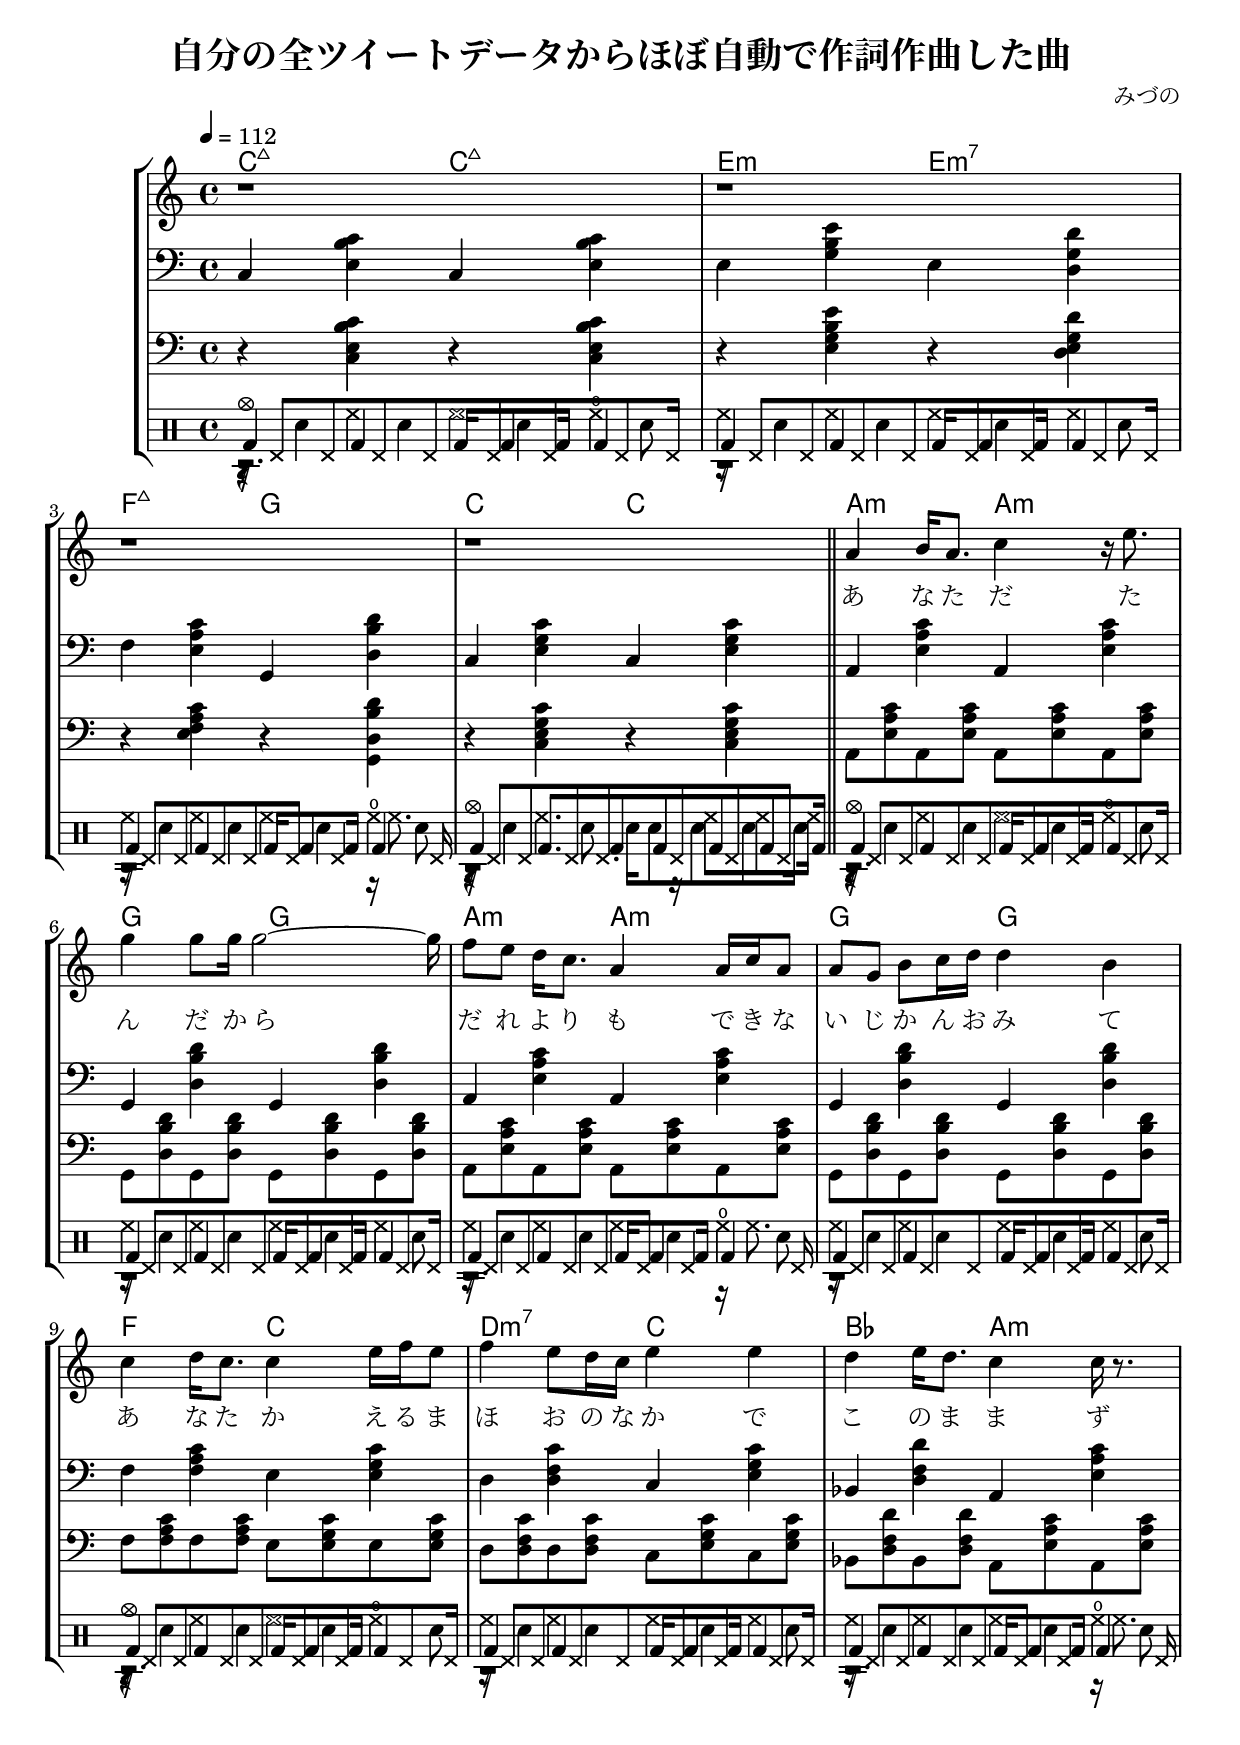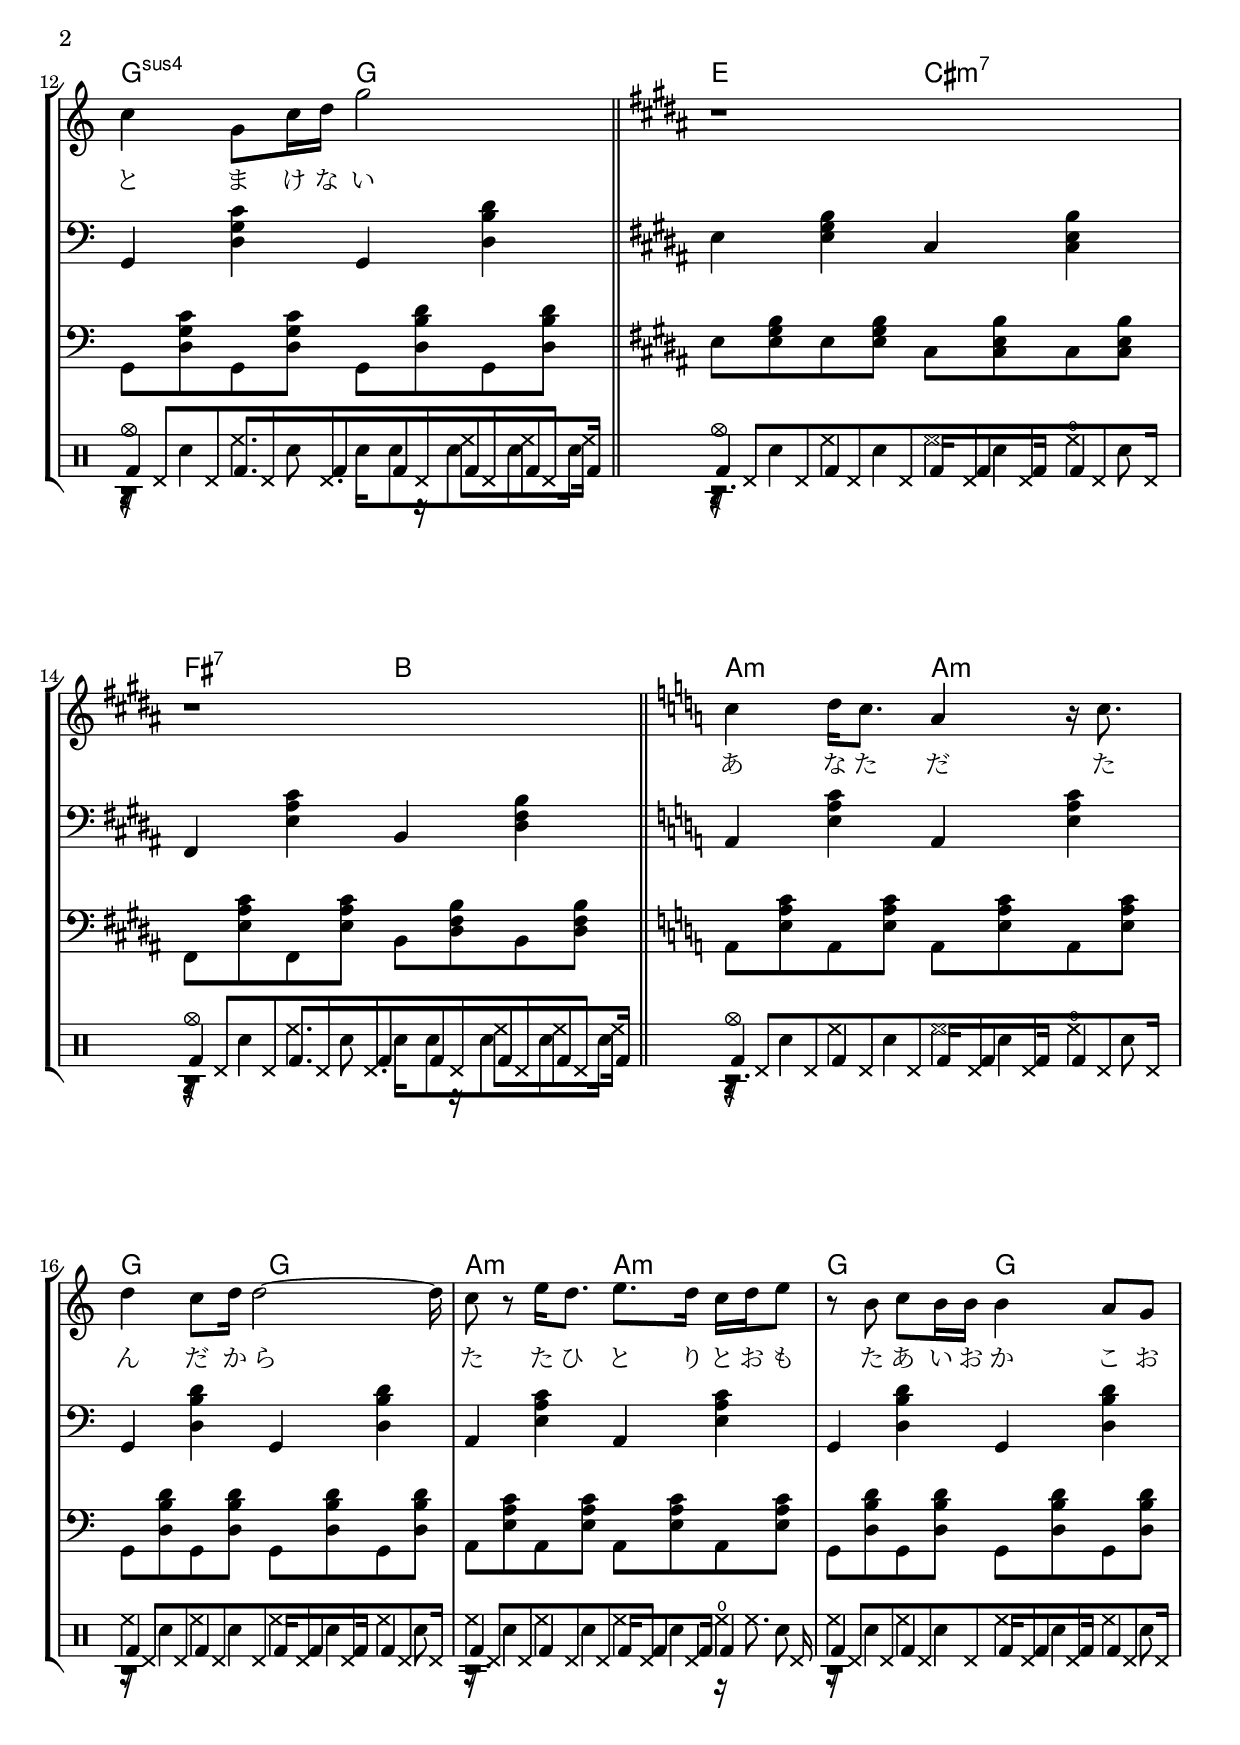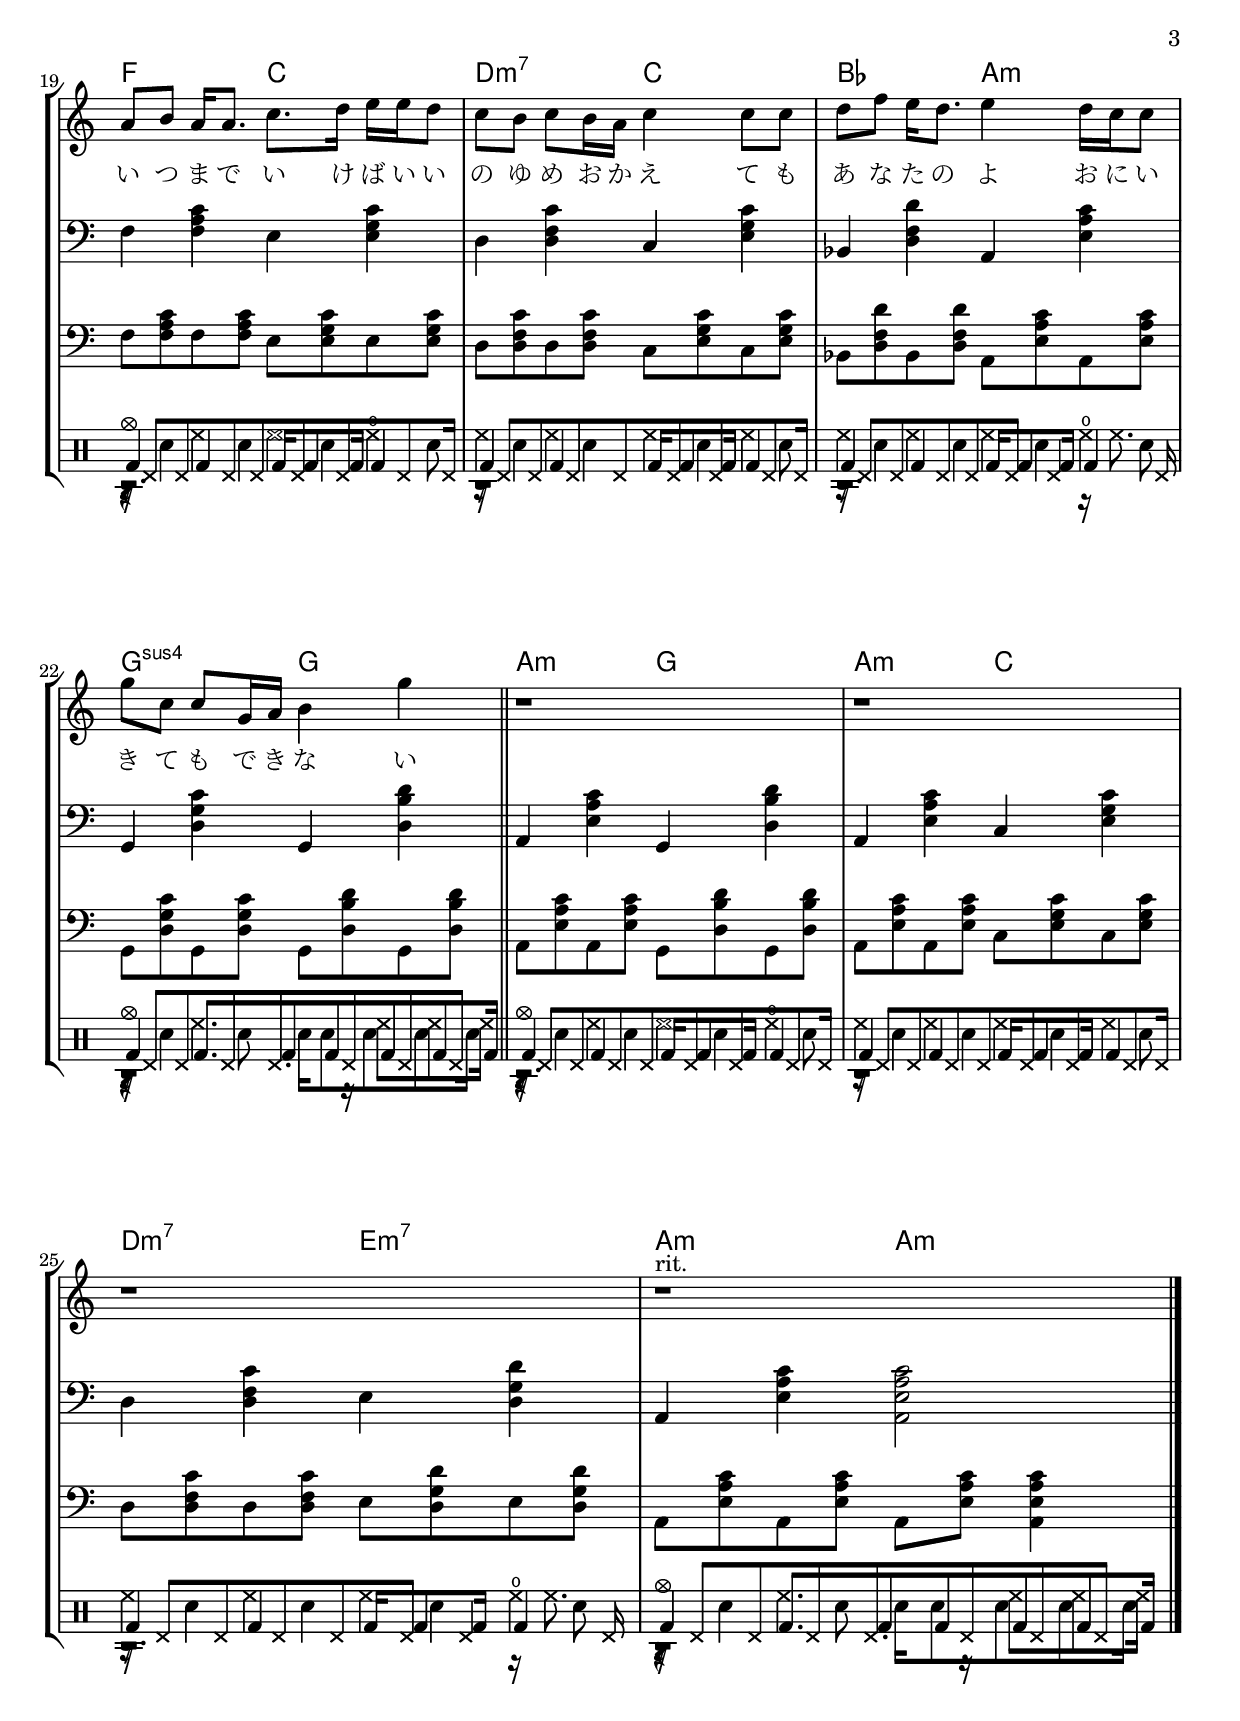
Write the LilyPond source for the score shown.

\version "2.12.1"

\header {
	title = \markup {自分の全ツイートデータからほぼ自動で作詞作曲した曲}
	composer = \markup \center-column {みづの}
}

harmony = \chordmode {
	c2:maj7 c:maj7 e:m e:min7 f:maj7 g c c 

	a:m a:m g g a:m a:m g g f c d:min7 c bes a:m g:sus4 g 

	e cis:min7 fis:7 b 

	a:m a:m g g a:m a:m g g f c d:min7 c bes a:m g:sus4 g 

	a:m g a:m c d:min7 e:min7 a:m a:m 
}

melody = {
	\key c \major
	\tempo 4 = 112
	r1 | r1 | r1 | r1   
	\set Staff.midiInstrument = #"mmi0.52"
	 a'4  b'16  a'8.  c''4  r16  e''8. 
	g''4  g''8  g''16  g''2~g''16 
	f''8  e''8  d''16  c''8.  a'4  a'16  c''16  a'8 
	a'8  g'8  b'8  c''16  d''16  d''4  b'4 
	c''4  d''16  c''8.  c''4  e''16  f''16  e''8 
	f''4  e''8  d''16  c''16  e''4  e''4 
	d''4  e''16  d''8.  c''4  c''16  r8. 
	c''4  g'8  c''16  d''16  g''2
	\key b \major
	r1 | r1   
	\set Staff.midiInstrument = #"mmi0.52"
		\key c \major
 c''4  d''16  c''8.  a'4  r16  c''8. 
	d''4  c''8  d''16  d''2~d''16 
	c''8  r8  e''16  d''8.  e''8.  d''16  c''16  d''16  e''8 
	r8  b'8  c''8  b'16  b'16  b'4  a'8  g'8 
	a'8  b'8  a'16  a'8.  c''8.  d''16  e''16  e''16  d''8 
	c''8  b'8  c''8  b'16  a'16  c''4  c''8  c''8 
	d''8  f''8  e''16  d''8.  e''4  d''16  c''16  c''8 
	g''8  c''8  c''8  g'16  a'16  b'4  g''4
	r1 | r1 | r1 | r1^"rit." \bar "|."
}

words = \lyricmode {
	
	あ  な  た  だ  た  ん  だ  か  ら  だ  れ  よ  り  も  で  き  な  い  じ  か  ん  お  み  て  あ  な  た  か  え  る  ま  ほ  お  の  な  か  で  こ  の  ま  ま  ず  と  ま  け  な  い  
	
	あ  な  た  だ  た  ん  だ  か  ら  た  た  ひ  と  り  と  お  も  た  あ  い  お  か  こ  お  い  つ  ま  で  い  け  ば  い  い  の  ゆ  め  お  か  え  て  も  あ  な  た  の  よ  お  に  い  き  て  も  で  き  な  い  
	
}

tempochange = {
	\tempo 4 = 112
	r1 | r1 | r1 | r1 \bar "||"
	\tempo 4 = 112
	r1 | r1 | r1 | r1 | r1 | r1 | r1 | r1 \bar "||"
	\tempo 4 = 112
	r1 | r1 \bar "||"
	\tempo 4 = 112
	r1 | r1 | r1 | r1 | r1 | r1 | r1 | r1 \bar "||"
	\tempo 4 = 112
	r1 | r1 | r1 | \tempo 4 = 84 r2 \tempo 4 = 74 r2 \bar "|."
}

mainacc = {
	\clef bass
	\set Staff.midiInstrument = #"Contrabass"
	\key c \major
	\tempo 4 = 112
	c4 <e b c'>4
	c4 <e b c'>4
	e4 <g b e'>4
	e4 <d g d'>4
	f4 <e a c'>4
	g,4 <d b d'>4
	c4 <e g c'>4
	c4 <e g c'>4
	\bar "||"

	\set Staff.midiInstrument = #"Electric Bass (finger)"
	a,4 <e a c'>4
	a,4 <e a c'>4
	g,4 <d b d'>4
	g,4 <d b d'>4
	a,4 <e a c'>4
	a,4 <e a c'>4
	g,4 <d b d'>4
	g,4 <d b d'>4
	f4 <f a c'>4
	e4 <e g c'>4
	d4 <d f c'>4
	c4 <e g c'>4
	bes,4 <d f d'>4
	a,4 <e a c'>4
	g,4 <d g c'>4
	g,4 <d b d'>4
	\bar "||"

	\set Staff.midiInstrument = #"Electric Bass (finger)"
	\key b \major
	e4 <e gis b>4
	cis4 <cis e b>4
	fis,4 <e ais cis'>4
	b,4 <dis fis b>4
	\bar "||"

	\set Staff.midiInstrument = #"Electric Bass (finger)"
	\key c \major
	a,4 <e a c'>4
	a,4 <e a c'>4
	g,4 <d b d'>4
	g,4 <d b d'>4
	a,4 <e a c'>4
	a,4 <e a c'>4
	g,4 <d b d'>4
	g,4 <d b d'>4
	f4 <f a c'>4
	e4 <e g c'>4
	d4 <d f c'>4
	c4 <e g c'>4
	bes,4 <d f d'>4
	a,4 <e a c'>4
	g,4 <d g c'>4
	g,4 <d b d'>4
	\bar "||"

	\set Staff.midiInstrument = #"Acoustic Bass"
	a,4 <e a c'>4
	g,4 <d b d'>4
	a,4 <e a c'>4
	c4 <e g c'>4
	d4 <d f c'>4
	e4 <d g d'>4
	a,4 <e a c'>4
	<a, e a c'>2
	\bar "|."
}

subacc = {
	\clef bass
	\set Staff.midiInstrument = #"Steel Drums"
	\key c \major
	\tempo 4 = 112
	r4 <c e b c'>4
	r4 <c e b c'>4
	r4 <e g b e'>4
	r4 <e d g d'>4
	r4 <f e a c'>4
	r4 <g, d b d'>4
	r4 <c e g c'>4
	r4 <c e g c'>4
	\bar "||"

	\set Staff.midiInstrument = #"Melodic Tom"
	a,8 <e a c'> a, <e a c'>
	a,8 <e a c'> a, <e a c'>
	g,8 <d b d'> g, <d b d'>
	g,8 <d b d'> g, <d b d'>
	a,8 <e a c'> a, <e a c'>
	a,8 <e a c'> a, <e a c'>
	g,8 <d b d'> g, <d b d'>
	g,8 <d b d'> g, <d b d'>
	f8 <f a c'> f <f a c'>
	e8 <e g c'> e <e g c'>
	d8 <d f c'> d <d f c'>
	c8 <e g c'> c <e g c'>
	bes,8 <d f d'> bes, <d f d'>
	a,8 <e a c'> a, <e a c'>
	g,8 <d g c'> g, <d g c'>
	g,8 <d b d'> g, <d b d'>
	\bar "||"

	\set Staff.midiInstrument = #"Melodic Tom"
	\key b \major
	e8 <e gis b> e <e gis b>
	cis8 <cis e b> cis <cis e b>
	fis,8 <e ais cis'> fis, <e ais cis'>
	b,8 <dis fis b> b, <dis fis b>
	\bar "||"

	\set Staff.midiInstrument = #"Melodic Tom"
	\key c \major
	a,8 <e a c'> a, <e a c'>
	a,8 <e a c'> a, <e a c'>
	g,8 <d b d'> g, <d b d'>
	g,8 <d b d'> g, <d b d'>
	a,8 <e a c'> a, <e a c'>
	a,8 <e a c'> a, <e a c'>
	g,8 <d b d'> g, <d b d'>
	g,8 <d b d'> g, <d b d'>
	f8 <f a c'> f <f a c'>
	e8 <e g c'> e <e g c'>
	d8 <d f c'> d <d f c'>
	c8 <e g c'> c <e g c'>
	bes,8 <d f d'> bes, <d f d'>
	a,8 <e a c'> a, <e a c'>
	g,8 <d g c'> g, <d g c'>
	g,8 <d b d'> g, <d b d'>
	\bar "||"

	\set Staff.midiInstrument = #"Steel Drums"
	a,8 <e a c'> a, <e a c'>
	g,8 <d b d'> g, <d b d'>
	a,8 <e a c'> a, <e a c'>
	c8 <e g c'> c <e g c'>
	d8 <d f c'> d <d f c'>
	e8 <d g d'> e <d g d'>
	a,8 <e a c'> a, <e a c'>
	a,8 <e a c'>8 <a, e a c'>4
	\bar "|."
}

percA = {
	\drummode {
	r2. hho4  |r1  |r2. hho4  |r1  \bar "||"
	r2. hho4  |r1  |r2. hho4  |r1  |r2. hho4  |r1  |r2. hho4  |r1  \bar "||"
	r2. hho4  |r1  \bar "||"
	r2. hho4  |r1  |r2. hho4  |r1  |r2. hho4  |r1  |r2. hho4  |r1  \bar "||"
	r2. hho4  |r1  |r2. hho4  |r1  \bar "|."
	}
}

percB = {
	\drummode {
	r4 hh4 hh2  |hh4 hh4 hh4 hh4  |hh4 hh4 hh4 r16 hh8.  |r4 hh4. r16 hh8 hh8 hh16  \bar "||"
	r4 hh4 hh2  |hh4 hh4 hh4 hh4  |hh4 hh4 hh4 r16 hh8.  |hh4 hh4 hh4 hh4  |r4 hh4 hh2  |hh4 hh4 hh4 hh4  |hh4 hh4 hh4 r16 hh8.  |r4 hh4. r16 hh8 hh8 hh16  \bar "||"
	r4 hh4 hh2  |r4 hh4. r16 hh8 hh8 hh16  \bar "||"
	r4 hh4 hh2  |hh4 hh4 hh4 hh4  |hh4 hh4 hh4 r16 hh8.  |hh4 hh4 hh4 hh4  |r4 hh4 hh2  |hh4 hh4 hh4 hh4  |hh4 hh4 hh4 r16 hh8.  |r4 hh4. r16 hh8 hh8 hh16  \bar "||"
	r4 hh4 hh2  |hh4 hh4 hh4 hh4  |hh4 hh4 hh4 r16 hh8.  |r4 hh4. r16 hh8 hh8 hh16  \bar "|."
	}
}

percC = {
	\drummode {
	r16 hhp8 hhp8 hhp8 hhp8 hhp8 hhp8 hhp8 hhp16  |r16 hhp8 hhp8 hhp8 hhp8 hhp8 hhp8 hhp8 hhp16  |r16 hhp8 hhp8 hhp8 hhp8 hhp8 hhp4 hhp16  |r16 hhp8 hhp8 hhp8 hhp8. hhp8 hhp8 hhp8  \bar "||"
	r16 hhp8 hhp8 hhp8 hhp8 hhp8 hhp8 hhp8 hhp16  |r16 hhp8 hhp8 hhp8 hhp8 hhp8 hhp8 hhp8 hhp16  |r16 hhp8 hhp8 hhp8 hhp8 hhp8 hhp4 hhp16  |r16 hhp8 hhp8 hhp8 hhp8 hhp8 hhp8 hhp8 hhp16  |r16 hhp8 hhp8 hhp8 hhp8 hhp8 hhp8 hhp8 hhp16  |r16 hhp8 hhp8 hhp8 hhp8 hhp8 hhp8 hhp8 hhp16  |r16 hhp8 hhp8 hhp8 hhp8 hhp8 hhp4 hhp16  |r16 hhp8 hhp8 hhp8 hhp8. hhp8 hhp8 hhp8  \bar "||"
	r16 hhp8 hhp8 hhp8 hhp8 hhp8 hhp8 hhp8 hhp16  |r16 hhp8 hhp8 hhp8 hhp8. hhp8 hhp8 hhp8  \bar "||"
	r16 hhp8 hhp8 hhp8 hhp8 hhp8 hhp8 hhp8 hhp16  |r16 hhp8 hhp8 hhp8 hhp8 hhp8 hhp8 hhp8 hhp16  |r16 hhp8 hhp8 hhp8 hhp8 hhp8 hhp4 hhp16  |r16 hhp8 hhp8 hhp8 hhp8 hhp8 hhp8 hhp8 hhp16  |r16 hhp8 hhp8 hhp8 hhp8 hhp8 hhp8 hhp8 hhp16  |r16 hhp8 hhp8 hhp8 hhp8 hhp8 hhp8 hhp8 hhp16  |r16 hhp8 hhp8 hhp8 hhp8 hhp8 hhp4 hhp16  |r16 hhp8 hhp8 hhp8 hhp8. hhp8 hhp8 hhp8  \bar "||"
	r16 hhp8 hhp8 hhp8 hhp8 hhp8 hhp8 hhp8 hhp16  |r16 hhp8 hhp8 hhp8 hhp8 hhp8 hhp8 hhp8 hhp16  |r16 hhp8 hhp8 hhp8 hhp8 hhp8 hhp4 hhp16  |r16 hhp8 hhp8 hhp8 hhp8. hhp8 hhp8 hhp8  \bar "|."
	}
}

percD = {
	\drummode {
	r8 sn4 sn4 sn4 sn8  |r8 sn4 sn4 sn4 sn8  |r8 sn4 sn4 sn4 sn8  |r8 sn4 sn8 sn16 sn8 sn8 sn8 sn16  \bar "||"
	r8 sn4 sn4 sn4 sn8  |r8 sn4 sn4 sn4 sn8  |r8 sn4 sn4 sn4 sn8  |r8 sn4 sn4 sn4 sn8  |r8 sn4 sn4 sn4 sn8  |r8 sn4 sn4 sn4 sn8  |r8 sn4 sn4 sn4 sn8  |r8 sn4 sn8 sn16 sn8 sn8 sn8 sn16  \bar "||"
	r8 sn4 sn4 sn4 sn8  |r8 sn4 sn8 sn16 sn8 sn8 sn8 sn16  \bar "||"
	r8 sn4 sn4 sn4 sn8  |r8 sn4 sn4 sn4 sn8  |r8 sn4 sn4 sn4 sn8  |r8 sn4 sn4 sn4 sn8  |r8 sn4 sn4 sn4 sn8  |r8 sn4 sn4 sn4 sn8  |r8 sn4 sn4 sn4 sn8  |r8 sn4 sn8 sn16 sn8 sn8 sn8 sn16  \bar "||"
	r8 sn4 sn4 sn4 sn8  |r8 sn4 sn4 sn4 sn8  |r8 sn4 sn4 sn4 sn8  |r8 sn4 sn8 sn16 sn8 sn8 sn8 sn16  \bar "|."
	}
}

percE = {
	\drummode {
	bd4 bd4 bd16 bd8 bd16 bd4  |bd4 bd4 bd16 bd8 bd16 bd4  |bd4 bd4 bd16 bd8 bd16 bd4  |bd4 bd8. bd8 bd8 bd8 bd8 bd16  \bar "||"
	bd4 bd4 bd16 bd8 bd16 bd4  |bd4 bd4 bd16 bd8 bd16 bd4  |bd4 bd4 bd16 bd8 bd16 bd4  |bd4 bd4 bd16 bd8 bd16 bd4  |bd4 bd4 bd16 bd8 bd16 bd4  |bd4 bd4 bd16 bd8 bd16 bd4  |bd4 bd4 bd16 bd8 bd16 bd4  |bd4 bd8. bd8 bd8 bd8 bd8 bd16  \bar "||"
	bd4 bd4 bd16 bd8 bd16 bd4  |bd4 bd8. bd8 bd8 bd8 bd8 bd16  \bar "||"
	bd4 bd4 bd16 bd8 bd16 bd4  |bd4 bd4 bd16 bd8 bd16 bd4  |bd4 bd4 bd16 bd8 bd16 bd4  |bd4 bd4 bd16 bd8 bd16 bd4  |bd4 bd4 bd16 bd8 bd16 bd4  |bd4 bd4 bd16 bd8 bd16 bd4  |bd4 bd4 bd16 bd8 bd16 bd4  |bd4 bd8. bd8 bd8 bd8 bd8 bd16  \bar "||"
	bd4 bd4 bd16 bd8 bd16 bd4  |bd4 bd4 bd16 bd8 bd16 bd4  |bd4 bd4 bd16 bd8 bd16 bd4  |bd4 bd8. bd8 bd8 bd8 bd8 bd16  \bar "|."
	}
}

percF = {
	\drummode {
	cymc1  |r1 |r1 |cymc1  \bar "||"
	cymc1  |r1 |r1 |r1 |cymc1  |r1 |r1 |cymc1  \bar "||"
	cymc1  |cymc1  \bar "||"
	cymc1  |r1 |r1 |r1 |cymc1  |r1 |r1 |cymc1  \bar "||"
	cymc1  |r1 |r1 |cymc1  \bar "|."
	}
}

\score {
	<<
		\new StaffGroup <<
			\new ChordNames {\harmony}
			\new Voice = "melody" {\melody}
			\new Lyrics \lyricsto "melody" \words
			\new Staff = "mainacc" {\mainacc}
			\new Staff = "subacc" {\subacc}
			\new DrumStaff <<
				\new DrumVoice {\percA}
				\new DrumVoice {\percB}
				\new DrumVoice {\percC}
				\new DrumVoice {\percD}
				\new DrumVoice {\percE}
				\new DrumVoice {\percF}
			>>
		>>
	>>
	\layout { }
}
